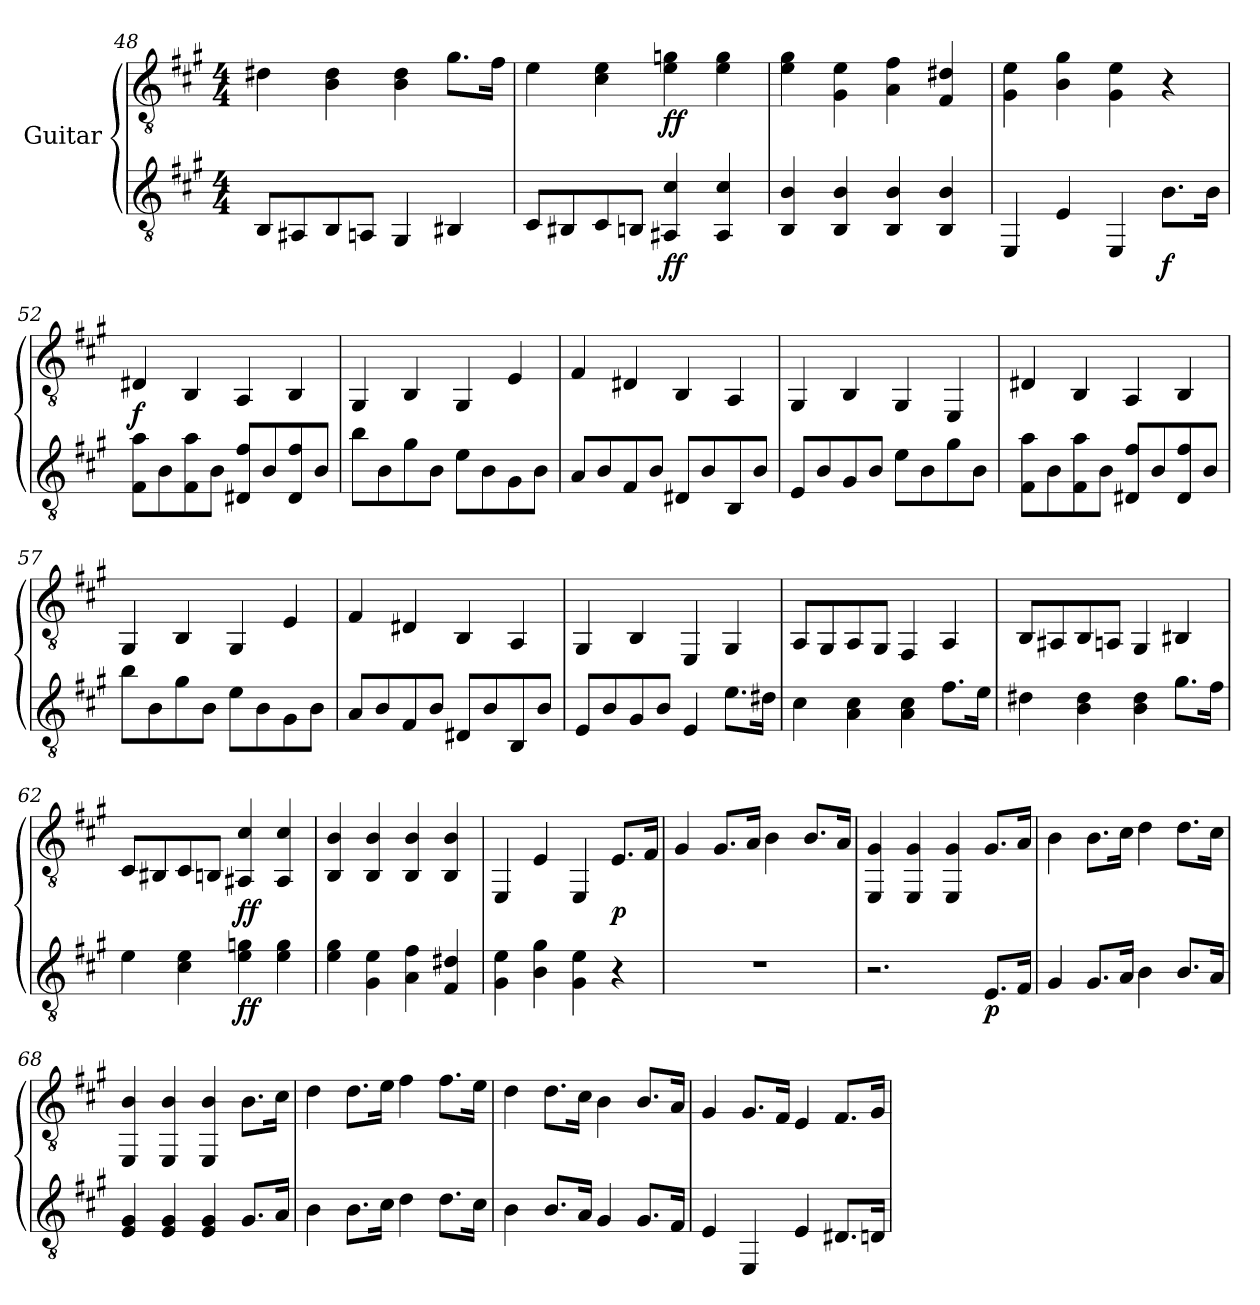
**kern	**dynam	**kern	**dynam
*part2	*part2	*part1	*part1
*staff2	*staff2	*staff1	*staff1
*I"Guitar	*	*I"Guitar	*
*clefGv2	*	*clefGv2	*
*k[f#c#g#]	*	*k[f#c#g#]	*
*M4/4	*	*M4/4	*
=48	=48	=48	=48
8BB/L	.	4d#X\	.
8AA#X/	.	.	.
8BB/	.	4B\ 4d#\	.
8AAn/J	.	.	.
4GG#/	.	4B\ 4d#\	.
4BB#X/	.	8.g#\L	.
.	.	16f#\Jk	.
=49	=49	=49	=49
8C#/L	.	4e\	.
8BB#X/	.	.	.
8C#/	.	4c#\ 4e\	.
8BBn/J	.	.	.
!	!LO:DY:b	!	!LO:DY:b
4AA#X/ 4c#/	ff	4e\ 4gn\	ff
4AA#/ 4c#/	.	4e\ 4g\	.
=50	=50	=50	=50
4BB/ 4B/	.	4e\ 4g#\	.
4BB/ 4B/	.	4G#\ 4e\	.
4BB/ 4B/	.	4A\ 4f#\	.
4BB/ 4B/	.	4F#/ 4d#X/	.
=51	=51	=51	=51
4EE/	.	4G#\ 4e\	.
4E/	.	4B\ 4g#\	.
4EE/	.	4G#\ 4e\	.
!	!LO:DY:b	!	!
8.B\L	f	4r	.
16B\Jk	.	.	.
!!LO:LB:g=z
=52	=52	=52	=52
!	!	!	!LO:DY:b
8F#\ 8a\L	.	4D#X/	f
8B\	.	.	.
8F#\ 8a\	.	4BB/	.
8B\J	.	.	.
8D#X/ 8f#/L	.	4AA/	.
8B/	.	.	.
8D#/ 8f#/	.	4BB/	.
8B/J	.	.	.
=53	=53	=53	=53
8b\L	.	4GG#/	.
8B\	.	.	.
8g#\	.	4BB/	.
8B\J	.	.	.
8e\L	.	4GG#/	.
8B\	.	.	.
8G#\	.	4E/	.
8B\J	.	.	.
=54	=54	=54	=54
8A/L	.	4F#/	.
8B/	.	.	.
8F#/	.	4D#X/	.
8B/J	.	.	.
8D#X/L	.	4BB/	.
8B/	.	.	.
8BB/	.	4AA/	.
8B/J	.	.	.
=55	=55	=55	=55
8E/L	.	4GG#/	.
8B/	.	.	.
8G#/	.	4BB/	.
8B/J	.	.	.
8e\L	.	4GG#/	.
8B\	.	.	.
8g#\	.	4EE/	.
8B\J	.	.	.
!!LO:PB:g=z
=56	=56	=56	=56
8F#\ 8a\L	.	4D#X/	.
8B\	.	.	.
8F#\ 8a\	.	4BB/	.
8B\J	.	.	.
8D#X/ 8f#/L	.	4AA/	.
8B/	.	.	.
8D#/ 8f#/	.	4BB/	.
8B/J	.	.	.
=57	=57	=57	=57
8b\L	.	4GG#/	.
8B\	.	.	.
8g#\	.	4BB/	.
8B\J	.	.	.
8e\L	.	4GG#/	.
8B\	.	.	.
8G#\	.	4E/	.
8B\J	.	.	.
=58	=58	=58	=58
8A/L	.	4F#/	.
8B/	.	.	.
8F#/	.	4D#X/	.
8B/J	.	.	.
8D#X/L	.	4BB/	.
8B/	.	.	.
8BB/	.	4AA/	.
8B/J	.	.	.
=59	=59	=59	=59
8E/L	.	4GG#/	.
8B/	.	.	.
8G#/	.	4BB/	.
8B/J	.	.	.
4E/	.	4EE/	.
8.e\L	.	4GG#/	.
16d#X\Jk	.	.	.
!!LO:LB:g=z
=60	=60	=60	=60
4c#\	.	8AA/L	.
.	.	8GG#/	.
4A\ 4c#\	.	8AA/	.
.	.	8GG#/J	.
4A\ 4c#\	.	4FF#/	.
8.f#\L	.	4AA/	.
16e\Jk	.	.	.
=61	=61	=61	=61
4d#X\	.	8BB/L	.
.	.	8AA#X/	.
4B\ 4d#\	.	8BB/	.
.	.	8AAn/J	.
4B\ 4d#\	.	4GG#/	.
8.g#\L	.	4BB#X/	.
16f#\Jk	.	.	.
=62	=62	=62	=62
4e\	.	8C#/L	.
.	.	8BB#X/	.
4c#\ 4e\	.	8C#/	.
.	.	8BBn/J	.
!	!LO:DY:b	!	!LO:DY:b
4e\ 4gn\	ff	4AA#X/ 4c#/	ff
4e\ 4g\	.	4AA#/ 4c#/	.
=63	=63	=63	=63
4e\ 4g#\	.	4BB/ 4B/	.
4G#\ 4e\	.	4BB/ 4B/	.
4A\ 4f#\	.	4BB/ 4B/	.
4F#/ 4d#X/	.	4BB/ 4B/	.
=64	=64	=64	=64
4G#\ 4e\	.	4EE/	.
4B\ 4g#\	.	4E/	.
4G#\ 4e\	.	4EE/	.
!	!	!	!LO:DY:b
4r	.	8.E/L	p
.	.	16F#/Jk	.
!!LO:LB:g=z
=65	=65	=65	=65
1r	.	4G#/	.
.	.	8.G#/L	.
.	.	16A/Jk	.
.	.	4B\	.
.	.	8.B/L	.
.	.	16A/Jk	.
=66	=66	=66	=66
2.r	.	4EE/ 4G#/	.
.	.	4EE/ 4G#/	.
.	.	4EE/ 4G#/	.
!	!LO:DY:b	!	!
8.E/L	p	8.G#/L	.
16F#/Jk	.	16A/Jk	.
=67	=67	=67	=67
4G#/	.	4B\	.
8.G#/L	.	8.B\L	.
16A/Jk	.	16c#\Jk	.
4B\	.	4d\	.
8.B/L	.	8.d\L	.
16A/Jk	.	16c#\Jk	.
=68	=68	=68	=68
4E/ 4G#/	.	4EE/ 4B/	.
4E/ 4G#/	.	4EE/ 4B/	.
4E/ 4G#/	.	4EE/ 4B/	.
8.G#/L	.	8.B\L	.
16A/Jk	.	16c#\Jk	.
=69	=69	=69	=69
4B\	.	4d\	.
8.B\L	.	8.d\L	.
16c#\Jk	.	16e\Jk	.
4d\	.	4f#\	.
8.d\L	.	8.f#\L	.
16c#\Jk	.	16e\Jk	.
=70	=70	=70	=70
4B\	.	4d\	.
8.B/L	.	8.d\L	.
16A/Jk	.	16c#\Jk	.
4G#/	.	4B\	.
8.G#/L	.	8.B/L	.
16F#/Jk	.	16A/Jk	.
=71	=71	=71	=71
4E/	.	4G#/	.
4EE/	.	8.G#/L	.
.	.	16F#/Jk	.
4E/	.	4E/	.
8.D#X/L	.	8.F#/L	.
16Dn/Jk	.	16G#/Jk	.
=	=	=	=
*-	*-	*-	*-
